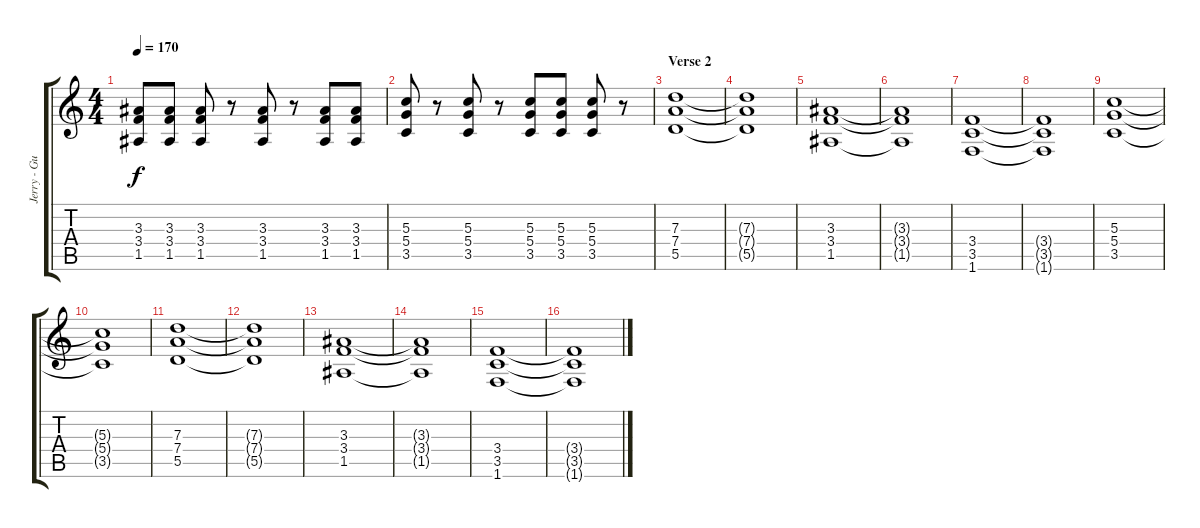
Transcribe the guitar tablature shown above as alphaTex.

\track ("Jerry - Guitar 2" "Jerry - Gu") {instrument distortionguitar}
\staff {score tabs}
\tuning (E4 B3 G3 D3 A2 E2) {hide}
\ts (4 4)
\tempo 170
\clef g2
\ks c
(3.3 3.4 1.5).8{dy f} (3.3 3.4 1.5).8 (3.3 3.4 1.5).8 r.8 (3.3 3.4 1.5).8 r.8 (3.3 3.4 1.5).8 (3.3 3.4 1.5).8 |
(5.3 5.4 3.5).8 r.8 (5.3 5.4 3.5).8 r.8 (5.3 5.4 3.5).8 (5.3 5.4 3.5).8 (5.3 5.4 3.5).8 r.8 |
\section ("" "Verse 2")
(7.3 7.4 5.5).1 |
(7.3{t} 7.4{t} 5.5{t}).1 |
(3.3 3.4 1.5).1 |
(3.3{t} 3.4{t} 1.5{t}).1 |
(3.4 3.5 1.6).1 |
(3.4{t} 3.5{t} 1.6{t}).1 |
(5.3 5.4 3.5).1 |
(5.3{t} 5.4{t} 3.5{t}).1 |
(7.3 7.4 5.5).1 |
(7.3{t} 7.4{t} 5.5{t}).1 |
(3.3 3.4 1.5).1 |
(3.3{t} 3.4{t} 1.5{t}).1 |
(3.4 3.5 1.6).1 |
(3.4{t} 3.5{t} 1.6{t}).1
